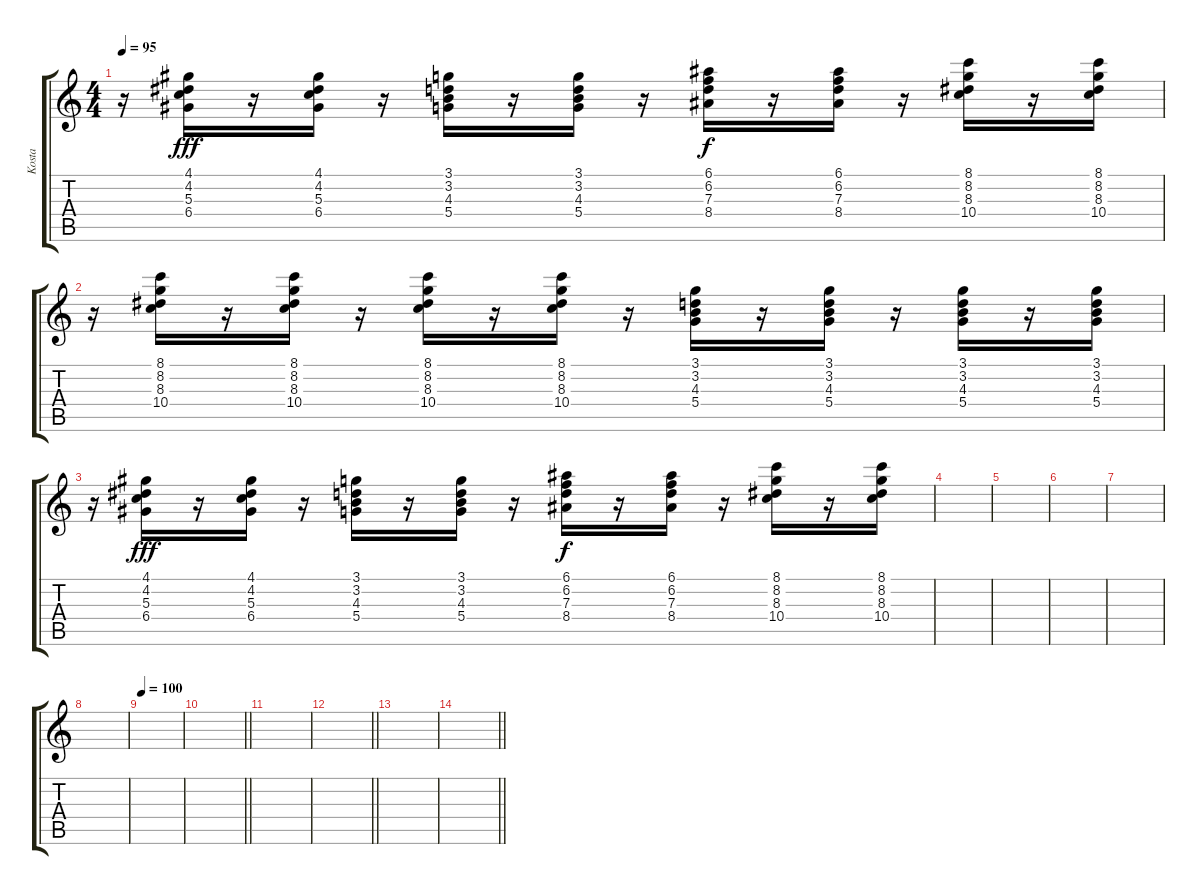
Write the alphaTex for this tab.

\track ("Kosta" "Kosta") {instrument electricguitarclean}
\staff {score tabs}
\tuning (E4 B3 G3 D3 A2 E2) {hide}
\ts (4 4)
\tempo 95
\clef g2
\ks c
r.16{dy f} (4.1 4.2 5.3 6.4).16{dy fff} r.16 (4.1 4.2 5.3 6.4).16 r.16 (3.1 3.2 4.3 5.4).16 r.16 (3.1 3.2 4.3 5.4).16 r.16 (6.1 6.2 7.3 8.4).16{dy f} r.16 (6.1 6.2 7.3 8.4).16 r.16 (8.1 8.2 8.3 10.4).16 r.16 (8.1 8.2 8.3 10.4).16 |
r.16 (8.1 8.2 8.3 10.4).16 r.16 (8.1 8.2 8.3 10.4).16 r.16 (8.1 8.2 8.3 10.4).16 r.16 (8.1 8.2 8.3 10.4).16 r.16 (3.1 3.2 4.3 5.4).16 r.16 (3.1 3.2 4.3 5.4).16 r.16 (3.1 3.2 4.3 5.4).16 r.16 (3.1 3.2 4.3 5.4).16 |
r.16 (4.1 4.2 5.3 6.4).16{dy fff} r.16 (4.1 4.2 5.3 6.4).16 r.16 (3.1 3.2 4.3 5.4).16 r.16 (3.1 3.2 4.3 5.4).16 r.16 (6.1 6.2 7.3 8.4).16{dy f} r.16 (6.1 6.2 7.3 8.4).16 r.16 (8.1 8.2 8.3 10.4).16 r.16 (8.1 8.2 8.3 10.4).16 |
|
|
|
|
|
\tempo 100
|
\barLineRight lightlight
|
|
\barLineRight lightlight
|
|
\barLineRight lightlight
